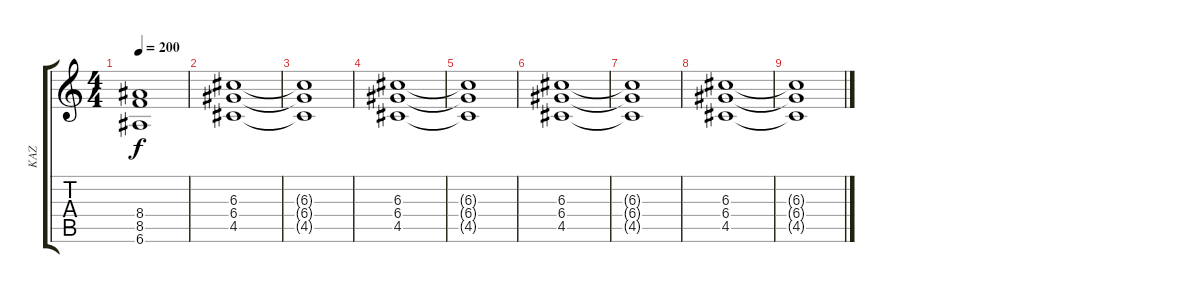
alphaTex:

\track ("KAZ" "KAZ") {instrument distortionguitar}
\staff {score tabs}
\tuning (E4 B3 G3 D3 A2 E2) {hide}
\ts (4 4)
\tempo 200
\clef g2
\ks c
(8.4 8.5 6.6).1{dy f} |
(6.3 6.4 4.5).1 |
(6.3{t} 6.4{t} 4.5{t}).1 |
(6.3 6.4 4.5).1 |
(6.3{t} 6.4{t} 4.5{t}).1 |
(6.3 6.4 4.5).1 |
(6.3{t} 6.4{t} 4.5{t}).1 |
(6.3 6.4 4.5).1 |
(6.3{t} 6.4{t} 4.5{t}).1
